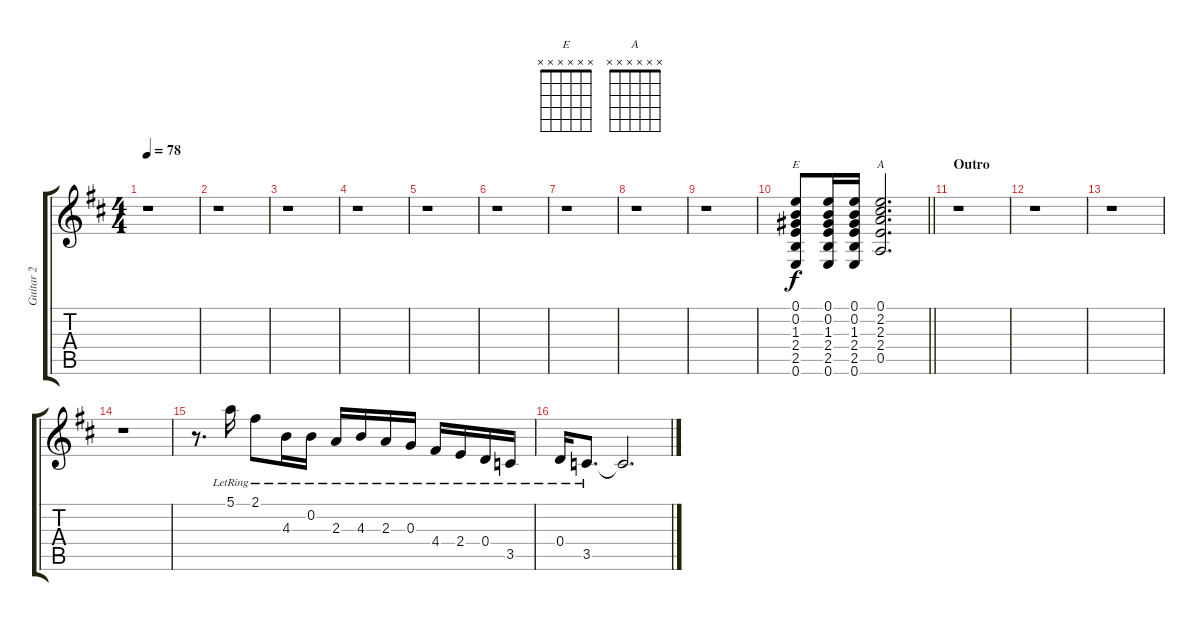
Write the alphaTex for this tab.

\track ("Guitar 2" "Guitar 2") {instrument acousticguitarsteel}
\staff {score tabs}
\tuning (E4 B3 G3 D3 A2 E2) {hide}
\chord ("E" x x x x x x)
\chord ("A" x x x x x x)
\ts (4 4)
\tempo 78
\clef g2
\ks d
r.1{dy fff} |
r.1 |
r.1 |
r.1 |
r.1 |
r.1 |
r.1 |
r.1 |
r.1 |
\barLineRight lightlight
(0.1 0.2 1.3 2.4 2.5 0.6).8{ch "E" dy f} (0.1 0.2 1.3 2.4 2.5 0.6).16 (0.1 0.2 1.3 2.4 2.5 0.6).16 (0.1 2.2 2.3 2.4 0.5).2{d ch "A"} |
\section ("" "Outro ")
r.1 |
r.1 |
r.1 |
r.1 |
r.8{d} 5.1{lr}.16 2.1{lr}.8 4.3{lr}.16 0.2{lr}.16 2.3{lr}.16 4.3{lr}.16 2.3{lr}.16 0.3{lr}.16 4.4{lr}.16 2.4{lr}.16 0.4{lr}.16 3.5{lr}.16 |
0.4{lr}.16 3.5{lr}.8{d} 3.5{t}.2{d}
